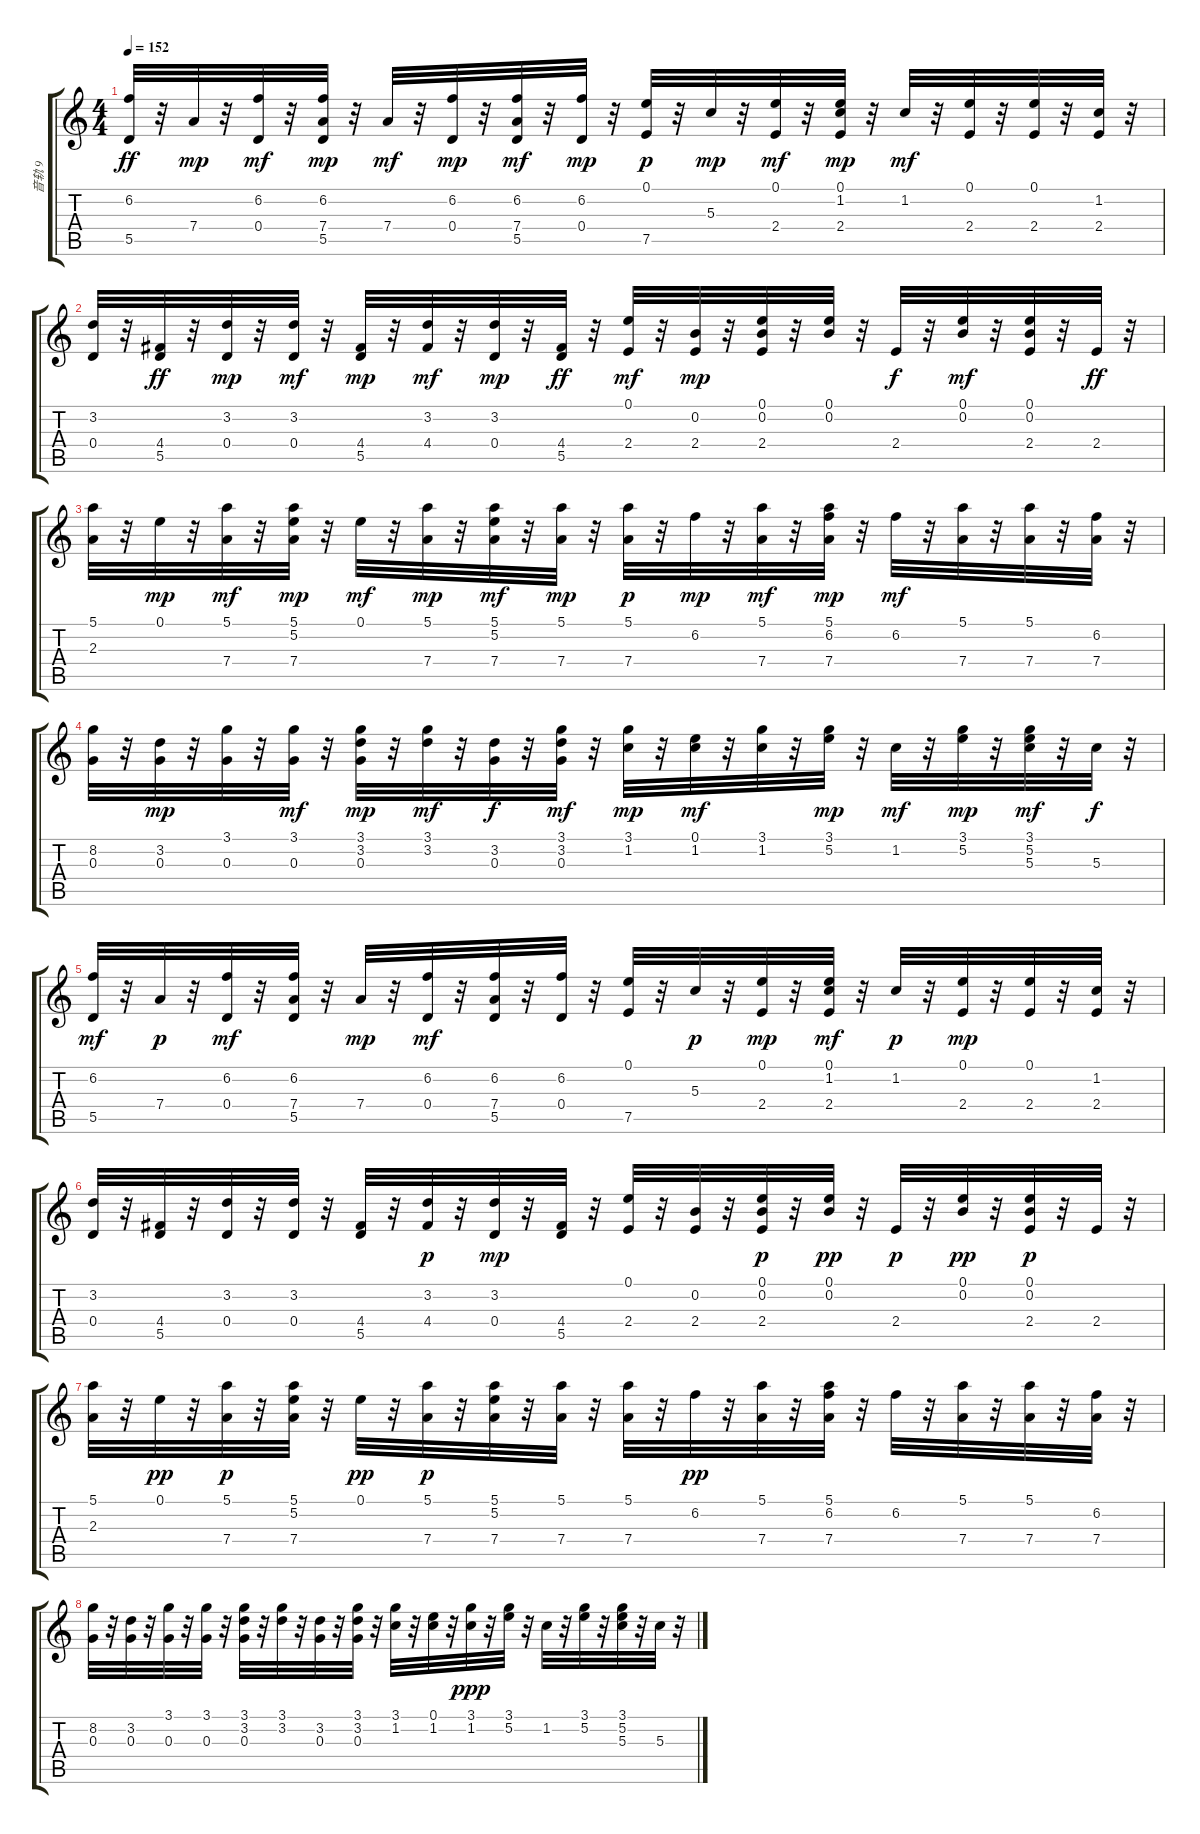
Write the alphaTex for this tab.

\track ("音轨 9" "音轨 9") {instrument synthbass2}
\staff {score tabs}
\tuning (E4 B3 G3 D3 A2 E2) {hide}
\ts (4 4)
\tempo 152
\clef g2
\ks c
(6.2 5.5).32{dy ff} r.32 7.4.32{dy mp} r.32 (6.2 0.4).32{dy mf} r.32 (6.2 7.4 5.5).32{dy mp} r.32 7.4.32{dy mf} r.32 (6.2 0.4).32{dy mp} r.32 (6.2 7.4 5.5).32{dy mf} r.32 (6.2 0.4).32{dy mp} r.32 (0.1 7.5).32{dy p} r.32 5.3.32{dy mp} r.32 (0.1 2.4).32{dy mf} r.32 (0.1 1.2 2.4).32{dy mp} r.32 1.2.32{dy mf} r.32 (0.1 2.4).32 r.32 (0.1 2.4).32 r.32 (1.2 2.4).32 r.32 |
(3.2 0.4).32 r.32 (4.4 5.5).32{dy ff} r.32 (3.2 0.4).32{dy mp} r.32 (3.2 0.4).32{dy mf} r.32 (4.4 5.5).32{dy mp} r.32 (3.2 4.4).32{dy mf} r.32 (3.2 0.4).32{dy mp} r.32 (4.4 5.5).32{dy ff} r.32 (0.1 2.4).32{dy mf} r.32 (0.2 2.4).32{dy mp} r.32 (0.1 0.2 2.4).32 r.32 (0.1 0.2).32 r.32 2.4.32{dy f} r.32 (0.1 0.2).32{dy mf} r.32 (0.1 0.2 2.4).32 r.32 2.4.32{dy ff} r.32 |
(5.1 2.3).32 r.32 0.1.32{dy mp} r.32 (5.1 7.4).32{dy mf} r.32 (5.1 5.2 7.4).32{dy mp} r.32 0.1.32{dy mf} r.32 (5.1 7.4).32{dy mp} r.32 (5.1 5.2 7.4).32{dy mf} r.32 (5.1 7.4).32{dy mp} r.32 (5.1 7.4).32{dy p} r.32 6.2.32{dy mp} r.32 (5.1 7.4).32{dy mf} r.32 (5.1 6.2 7.4).32{dy mp} r.32 6.2.32{dy mf} r.32 (5.1 7.4).32 r.32 (5.1 7.4).32 r.32 (6.2 7.4).32 r.32 |
(8.2 0.3).32 r.32 (3.2 0.3).32{dy mp} r.32 (3.1 0.3).32 r.32 (3.1 0.3).32{dy mf} r.32 (3.1 3.2 0.3).32{dy mp} r.32 (3.1 3.2).32{dy mf} r.32 (3.2 0.3).32{dy f} r.32 (3.1 3.2 0.3).32{dy mf} r.32 (3.1 1.2).32{dy mp} r.32 (0.1 1.2).32{dy mf} r.32 (3.1 1.2).32 r.32 (3.1 5.2).32{dy mp} r.32 1.2.32{dy mf} r.32 (3.1 5.2).32{dy mp} r.32 (3.1 5.2 5.3).32{dy mf} r.32 5.3.32{dy f} r.32 |
(6.2 5.5).32{dy mf} r.32 7.4.32{dy p} r.32 (6.2 0.4).32{dy mf} r.32 (6.2 7.4 5.5).32 r.32 7.4.32{dy mp} r.32 (6.2 0.4).32{dy mf} r.32 (6.2 7.4 5.5).32 r.32 (6.2 0.4).32 r.32 (0.1 7.5).32 r.32 5.3.32{dy p} r.32 (0.1 2.4).32{dy mp} r.32 (0.1 1.2 2.4).32{dy mf} r.32 1.2.32{dy p} r.32 (0.1 2.4).32{dy mp} r.32 (0.1 2.4).32 r.32 (1.2 2.4).32 r.32 |
(3.2 0.4).32 r.32 (4.4 5.5).32 r.32 (3.2 0.4).32 r.32 (3.2 0.4).32 r.32 (4.4 5.5).32 r.32 (3.2 4.4).32{dy p} r.32 (3.2 0.4).32{dy mp} r.32 (4.4 5.5).32 r.32 (0.1 2.4).32 r.32 (0.2 2.4).32 r.32 (0.1 0.2 2.4).32{dy p} r.32 (0.1 0.2).32{dy pp} r.32 2.4.32{dy p} r.32 (0.1 0.2).32{dy pp} r.32 (0.1 0.2 2.4).32{dy p} r.32 2.4.32 r.32 |
(5.1 2.3).32 r.32 0.1.32{dy pp} r.32 (5.1 7.4).32{dy p} r.32 (5.1 5.2 7.4).32 r.32 0.1.32{dy pp} r.32 (5.1 7.4).32{dy p} r.32 (5.1 5.2 7.4).32 r.32 (5.1 7.4).32 r.32 (5.1 7.4).32 r.32 6.2.32{dy pp} r.32 (5.1 7.4).32 r.32 (5.1 6.2 7.4).32 r.32 6.2.32 r.32 (5.1 7.4).32 r.32 (5.1 7.4).32 r.32 (6.2 7.4).32 r.32 |
(8.2 0.3).32 r.32 (3.2 0.3).32 r.32 (3.1 0.3).32 r.32 (3.1 0.3).32 r.32 (3.1 3.2 0.3).32 r.32 (3.1 3.2).32 r.32 (3.2 0.3).32 r.32 (3.1 3.2 0.3).32 r.32 (3.1 1.2).32 r.32 (0.1 1.2).32 r.32 (3.1 1.2).32{dy ppp} r.32 (3.1 5.2).32 r.32 1.2.32 r.32 (3.1 5.2).32 r.32 (3.1 5.2 5.3).32 r.32 5.3.32 r.32
